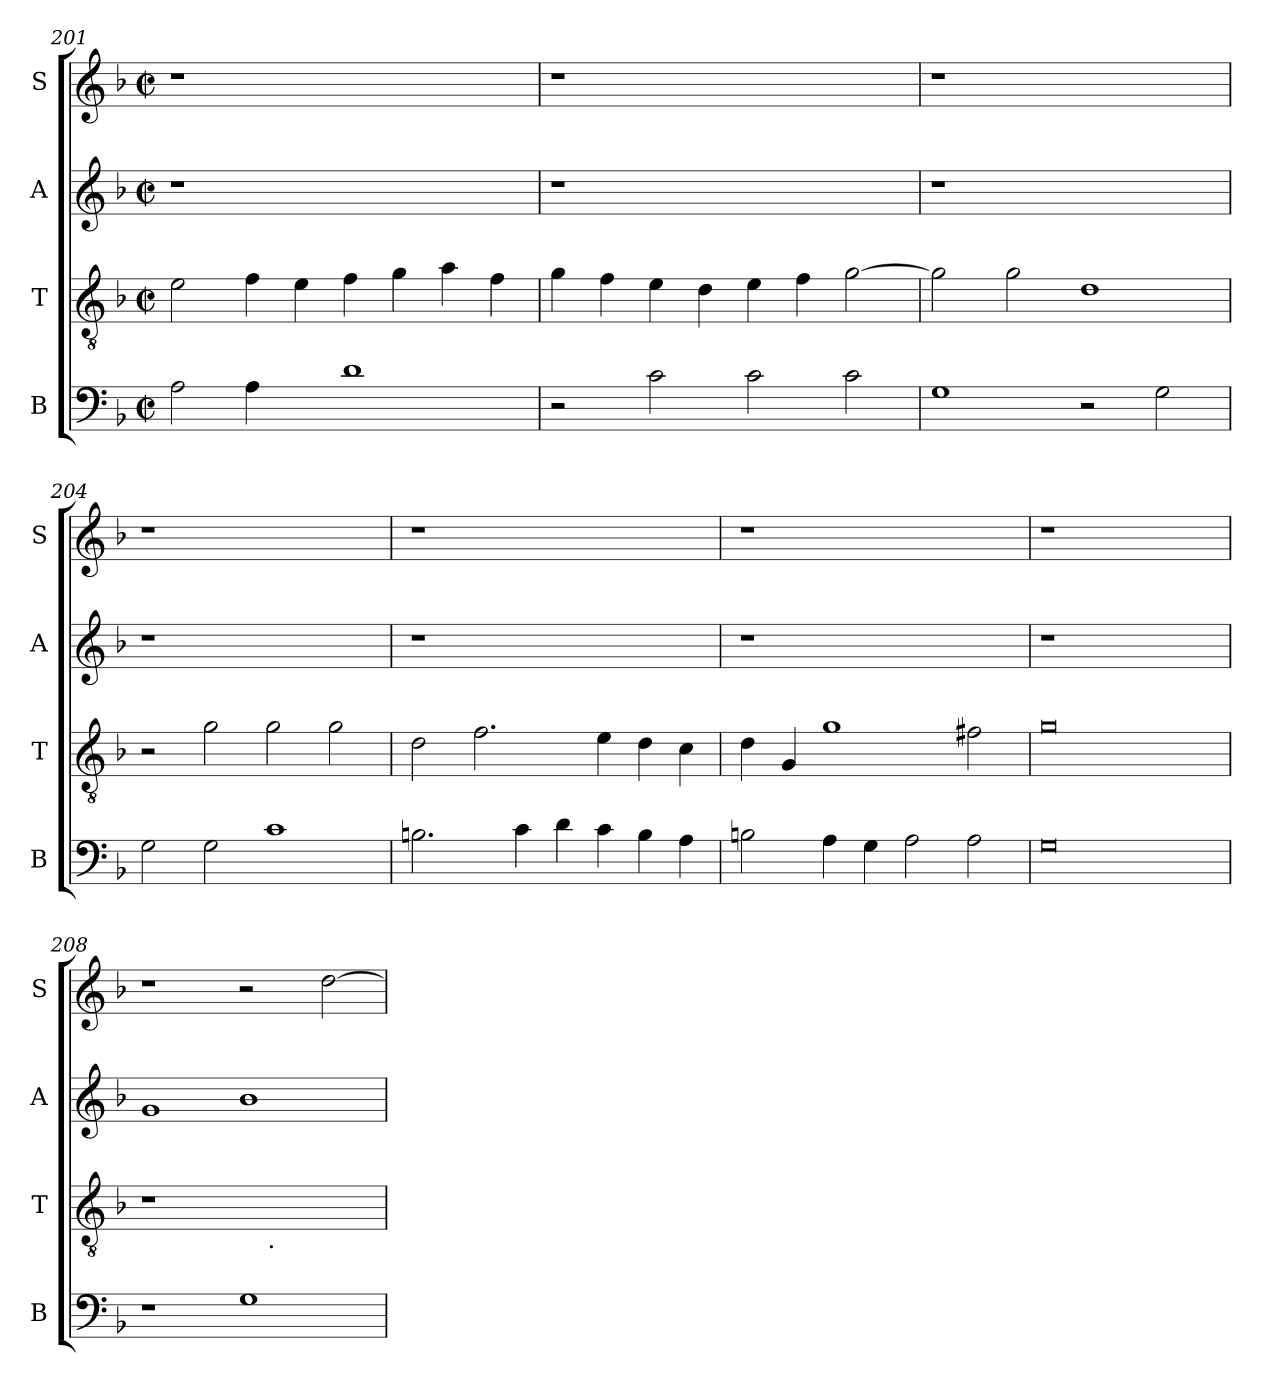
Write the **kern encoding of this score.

**kern	**kern	**kern	**kern
*part4	*part3	*part2	*part1
*staff4	*staff3	*staff2	*staff1
*I"B	*I"T	*I"A	*I"S
*I'B	*I'T	*I'A	*I'S
*clefF4	*clefGv2	*clefG2	*clefG2
*k[b-]	*k[b-]	*k[b-]	*k[b-]
*F:	*F:	*F:	*F:
*M2/2	*M2/2	*M2/2	*M2/2
*met(c|)	*met(c|)	*met(c|)	*met(c|)
=201	=201	=201	=201
2A\	2e\	1r	1r
4A\	4f\	.	.
4ryy	4e\	.	.
1d	4f\	1ryy	1ryy
.	4g\	.	.
.	4a\	.	.
.	4f\	.	.
!!LO:LB:g=z
=202	=202	=202	=202
2r	4g\	1r	1r
.	4f\	.	.
2c\	4e\	.	.
.	4d\	.	.
2c\	4e\	1ryy	1ryy
.	4f\	.	.
2c\	[>2g\	.	.
=203	=203	=203	=203
1G	2g\]	1r	1r
.	2g\	.	.
2r	1d	1ryy	1ryy
2G\	.	.	.
=204	=204	=204	=204
2G\	2r	1r	1r
2G\	2g\	.	.
1c	2g\	1ryy	1ryy
.	2g\	.	.
=205	=205	=205	=205
2.B\	2d\	1r	1r
.	2.f\	.	.
4c\	.	.	.
4d\	.	1ryy	1ryy
4c\	4e\	.	.
4B\	4d\	.	.
4A\	4c\	.	.
=206	=206	=206	=206
2B\	4d\	1r	1r
.	4G/	.	.
4A\	1g	.	.
4G\	.	.	.
2A\	.	1ryy	1ryy
2A\	2f#\	.	.
=207	=207	=207	=207
0G	0g	1r	1r
.	.	1ryy	1ryy
!!LO:PB:g=z
=208	=208	=208	=208
1r	1r	1g	1r
1G	8ryy	1b-	2r
!	!LO:TX:b:t=.	!	!
.	2..ryy	.	.
.	.	.	[>2dd\
=	=	=	=
*-	*-	*-	*-
